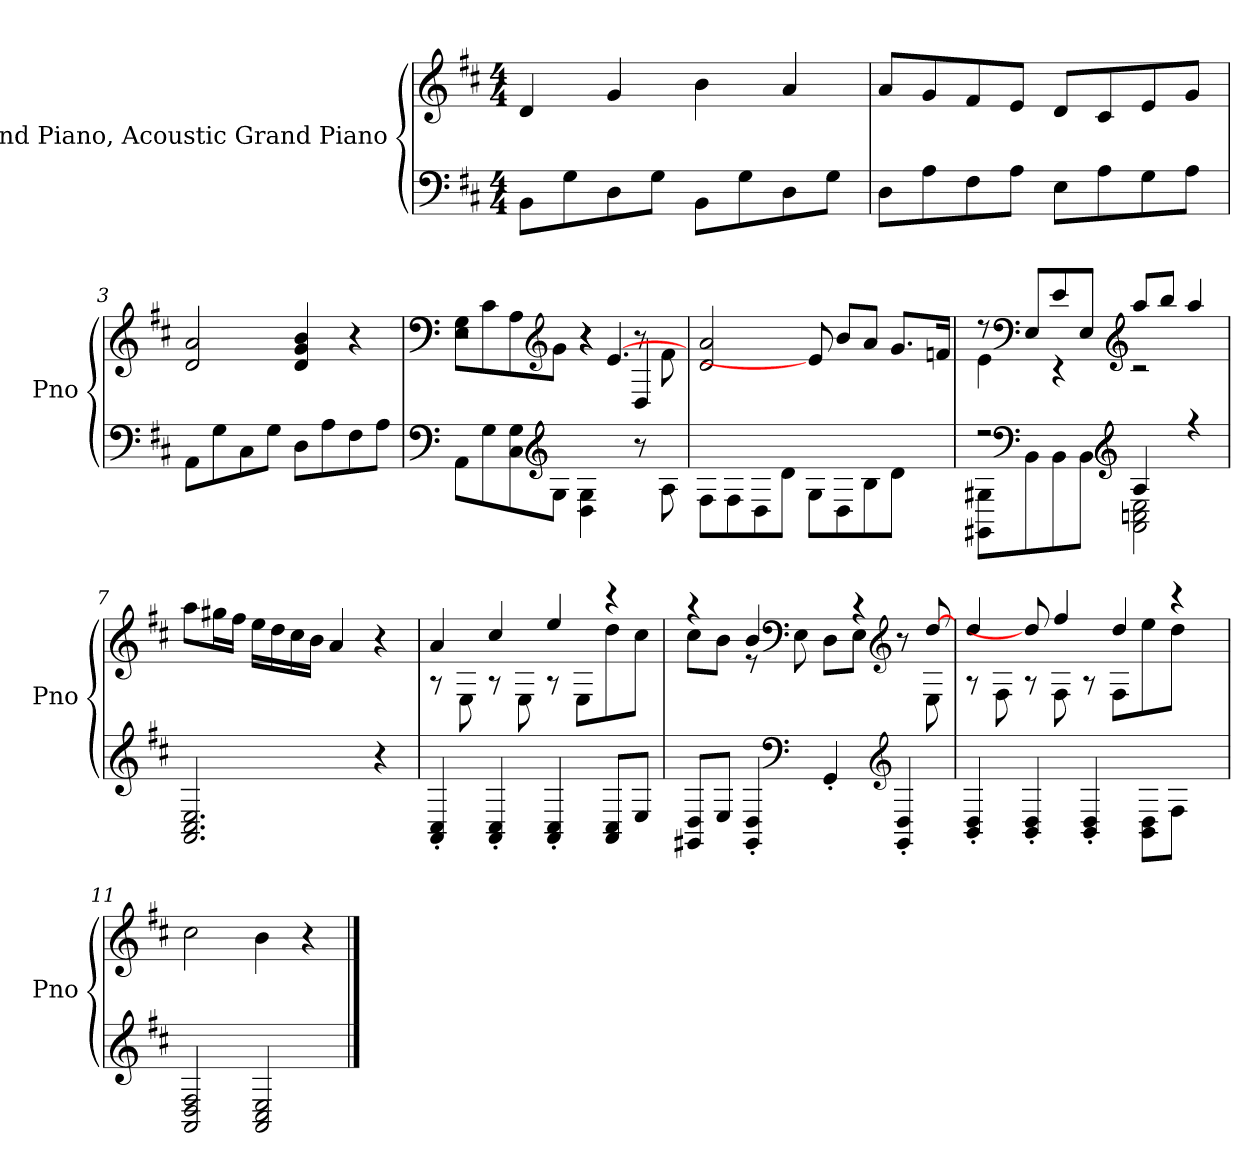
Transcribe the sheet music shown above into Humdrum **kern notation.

**kern	**kern
*part1	*part1
*staff2	*staff1
*I"Grand Piano, Acoustic Grand Piano	*
*I'Pno	*
*clefF4	*clefG2
*k[f#c#]	*k[f#c#]
*M4/4	*M4/4
*MM120	*MM120
=1	=1
8BBi\L	4di/
8Gi\	.
8Di\	4gi/
8Gi\J	.
8BBi\L	4bi\
8Gi\	.
8Di\	4ai/
8Gi\J	.
=2	=2
8Di\L	8ai/L
8Ai\	8gi/
8F#i\	8f#i/
8Ai\J	8ei/J
8Ei\L	8di/L
8Ai\	8c#i/
8Gi\	8ei/
8Ai\J	8gi/J
=3	=3
8AAi\L	2di/ 2ai/
8Gi\	.
8C#i\	.
8Gi\J	.
8Di\L	4di/ 4gi/ 4bi/
8Ai\	.
8F#i\	4r
8Ai\J	.
=4	=4
*clefF4	*clefF4
*^	*^
*	*	*	*^
4.ryy	8AAi\L	2r	8Ei\ 8Gi\L	2r
.	8Gi\	.	8c#i\	.
.	8C#i\ 8Gi\	.	8Ai\	.
*clefG2	*	*clefG2	*	*
8ryy	8Gi\J	.	8gi\J	.
2ryy	4Di\ 4Gi\	8ryy	4r	4r
.	.	[4.ei/	.	.
.	8r	.	8r	4Dj/
.	8Ai\	.	8f#i\	.
*v	*v	*	*	*
*	*v	*v	*v
=5	=5
8F#i\L	2di/ 2aj/
8F#i\	.
8Dj\	.
8dj\J	.
8Gi\L	8ei/]
8Dj\	8bj/L
8Bj\	8aj/J
8dZ\J	8.gj/L
8ryy	.
.	16fnj/Jk
!!LO:LB:g=z
=6	=6
*^	*^
2r	8GG#Xj\ 8G#Xj\L	8r	4ej\
*clefF4	*	*clefF4	*
.	8BBj\	8Ej/L	.
.	8BBj\	8ej/	4r
.	8BBj\J	8Ej/J	.
*clefG2	*	*clefG2	*
4Aj/	2AAj\ 2Cnj\ 2Ej\	8aai/L	2r
.	.	8bbi/J	.
4r	.	4aai/	.
*v	*v	*	*
*	*v	*v
=7	=7
2.AAi/ 2.C#i/ 2.Ei/	8aai\L
.	16gg#Xi\L
.	16ff#i\JJ
.	16eei\LL
.	16ddi\
.	16cc#i\
.	16bi\JJ
.	4ai/
4r	4r
=8	=8
*	*^
4AAi/' 4C#i/'	4ai/	8r
.	.	8Ei\
4AAi/' 4C#i/'	4cc#i/	8r
.	.	8Ei\
4AAi/' 4C#i/'	4eei/	8r
.	.	8Ei\L
8AAi/ 8C#i/L	4r	8ddi\
8Ei/J	.	8cc#i\J
=9	=9	=9
*^	*	*
4.ryy	8GG#Xi/ 8Di/L	4r	8cc#i\L
.	8Ei/J	.	8bi\J
.	4GG#i/' 4Di/'	4bi/	8r
*clefF4	*	*clefF4	*
8ryy	.	.	8Ei\
2ryy	4GG#'i/	8ryy	8Di\L
.	.	4r	8Ei\J
*clefG2	*	*clefG2	*
.	4GG#i/' 4Di/'	.	8r
.	.	[8ddi/	8Ei\
*v	*v	*	*
!!LO:LB:g=z	!!
=10	=10	=10
4BBi/' 4Di/'	4ddi/	8r
.	.	8F#i\
4BBi/' 4Di/'	8ddi/]	8r
.	4ff#i/	8F#i\
4BBi/' 4Di/'	.	8r
.	4ddi/	8F#i\L
8BBi\ 8Di\L	.	8eei\
8F#i\J	4r	8ddi\J
8ryy	.	8ryy
*	*v	*v
=11	=11
2AAi/ 2Di/ 2F#i/	2cc#i\
2AAi/ 2C#i/ 2Ei/	4bi\
.	4r
==	==
*-	*-
